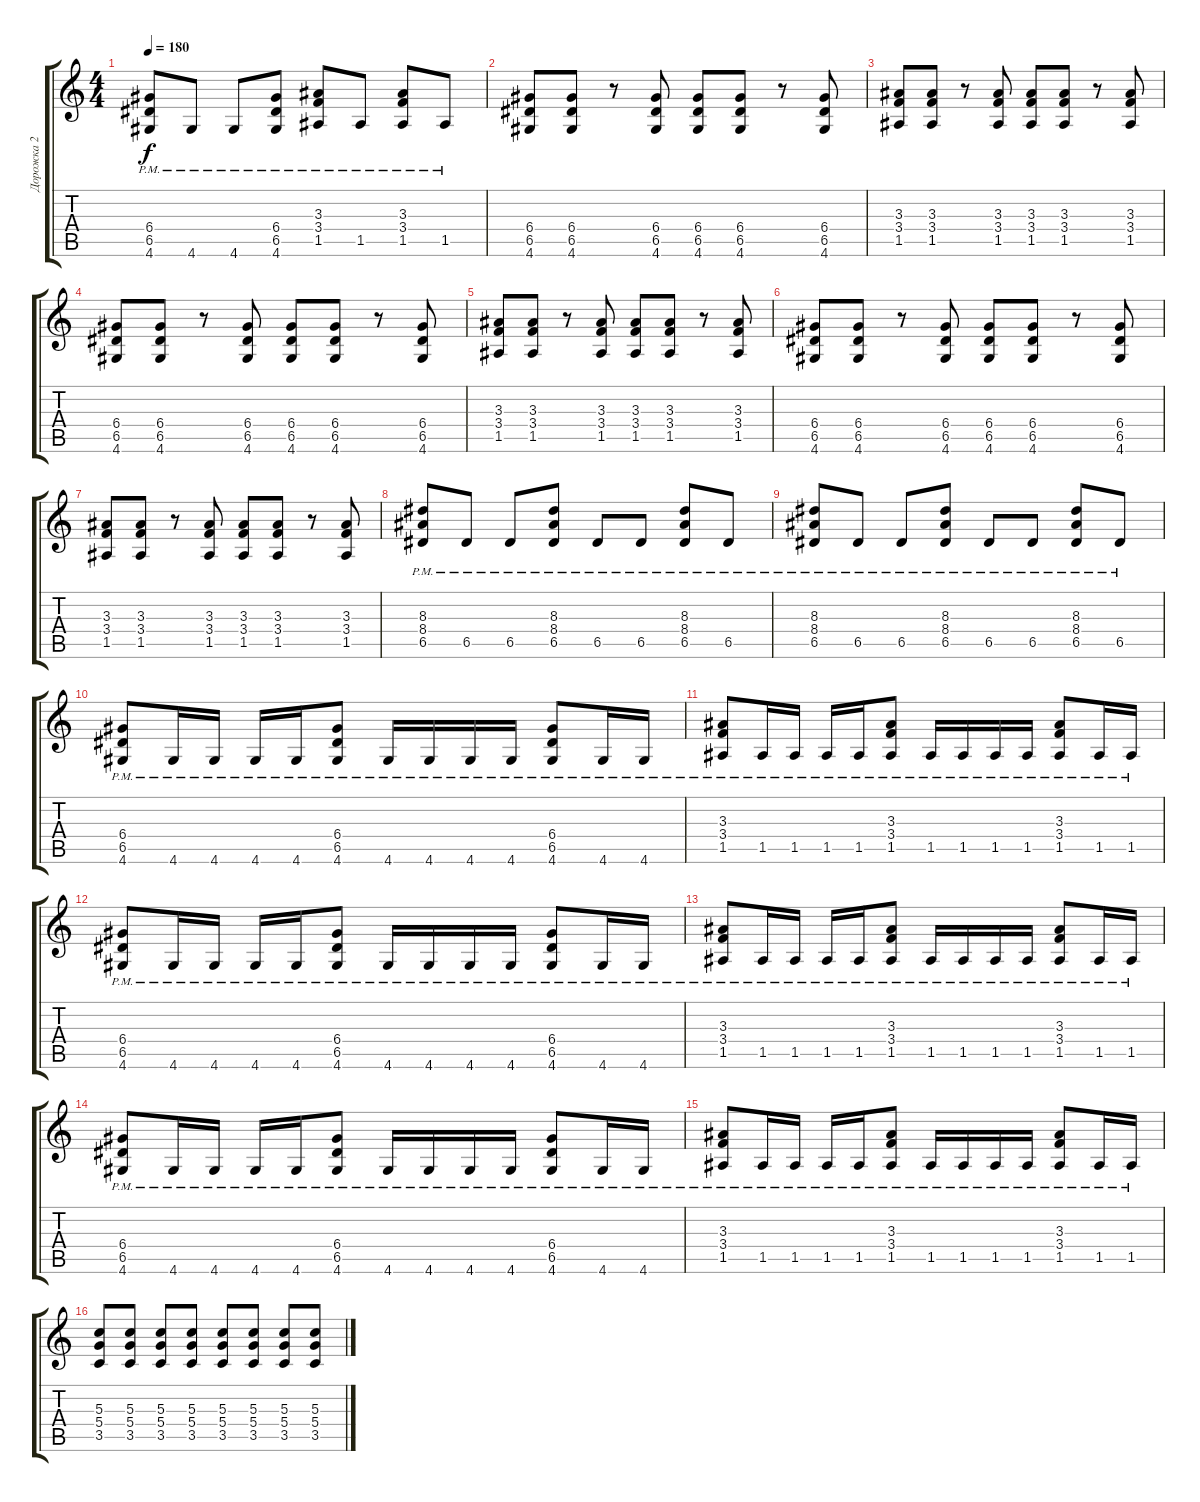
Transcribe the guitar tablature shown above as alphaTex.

\track ("Дорожка 2" "Дорожка 2") {instrument distortionguitar}
\staff {score tabs}
\tuning (E4 B3 G3 D3 A2 E2) {hide}
\ts (4 4)
\tempo 180
\clef g2
\ks c
(6.4 6.5 4.6{pm}).8{dy f} 4.6{pm}.8 4.6{pm}.8 (6.4 6.5 4.6{pm}).8 (3.3 3.4 1.5{pm}).8 1.5{pm}.8 (3.3 3.4 1.5{pm}).8 1.5{pm}.8 |
(6.4 6.5 4.6).8 (6.4 6.5 4.6).8 r.8 (6.4 6.5 4.6).8 (6.4 6.5 4.6).8 (6.4 6.5 4.6).8 r.8 (6.4 6.5 4.6).8 |
(3.3 3.4 1.5).8 (3.3 3.4 1.5).8 r.8 (3.3 3.4 1.5).8 (3.3 3.4 1.5).8 (3.3 3.4 1.5).8 r.8 (3.3 3.4 1.5).8 |
(6.4 6.5 4.6).8 (6.4 6.5 4.6).8 r.8 (6.4 6.5 4.6).8 (6.4 6.5 4.6).8 (6.4 6.5 4.6).8 r.8 (6.4 6.5 4.6).8 |
(3.3 3.4 1.5).8 (3.3 3.4 1.5).8 r.8 (3.3 3.4 1.5).8 (3.3 3.4 1.5).8 (3.3 3.4 1.5).8 r.8 (3.3 3.4 1.5).8 |
(6.4 6.5 4.6).8 (6.4 6.5 4.6).8 r.8 (6.4 6.5 4.6).8 (6.4 6.5 4.6).8 (6.4 6.5 4.6).8 r.8 (6.4 6.5 4.6).8 |
(3.3 3.4 1.5).8 (3.3 3.4 1.5).8 r.8 (3.3 3.4 1.5).8 (3.3 3.4 1.5).8 (3.3 3.4 1.5).8 r.8 (3.3 3.4 1.5).8 |
(8.3 8.4 6.5{pm}).8 6.5{pm}.8 6.5{pm}.8 (8.3 8.4 6.5{pm}).8 6.5{pm}.8 6.5{pm}.8 (8.3 8.4 6.5{pm}).8 6.5{pm}.8 |
(8.3 8.4 6.5{pm}).8 6.5{pm}.8 6.5{pm}.8 (8.3 8.4 6.5{pm}).8 6.5{pm}.8 6.5{pm}.8 (8.3 8.4 6.5{pm}).8 6.5{pm}.8 |
(6.4 6.5 4.6{pm}).8 4.6{pm}.16 4.6{pm}.16 4.6{pm}.16 4.6{pm}.16 (6.4 6.5 4.6{pm}).8 4.6{pm}.16 4.6{pm}.16 4.6{pm}.16 4.6{pm}.16 (6.4 6.5 4.6{pm}).8 4.6{pm}.16 4.6{pm}.16 |
(3.3 3.4 1.5{pm}).8 1.5{pm}.16 1.5{pm}.16 1.5{pm}.16 1.5{pm}.16 (3.3 3.4 1.5{pm}).8 1.5{pm}.16 1.5{pm}.16 1.5{pm}.16 1.5{pm}.16 (3.3 3.4 1.5{pm}).8 1.5{pm}.16 1.5{pm}.16 |
(6.4 6.5 4.6{pm}).8 4.6{pm}.16 4.6{pm}.16 4.6{pm}.16 4.6{pm}.16 (6.4 6.5 4.6{pm}).8 4.6{pm}.16 4.6{pm}.16 4.6{pm}.16 4.6{pm}.16 (6.4 6.5 4.6{pm}).8 4.6{pm}.16 4.6{pm}.16 |
(3.3 3.4 1.5{pm}).8 1.5{pm}.16 1.5{pm}.16 1.5{pm}.16 1.5{pm}.16 (3.3 3.4 1.5{pm}).8 1.5{pm}.16 1.5{pm}.16 1.5{pm}.16 1.5{pm}.16 (3.3 3.4 1.5{pm}).8 1.5{pm}.16 1.5{pm}.16 |
(6.4 6.5 4.6{pm}).8 4.6{pm}.16 4.6{pm}.16 4.6{pm}.16 4.6{pm}.16 (6.4 6.5 4.6{pm}).8 4.6{pm}.16 4.6{pm}.16 4.6{pm}.16 4.6{pm}.16 (6.4 6.5 4.6{pm}).8 4.6{pm}.16 4.6{pm}.16 |
(3.3 3.4 1.5{pm}).8 1.5{pm}.16 1.5{pm}.16 1.5{pm}.16 1.5{pm}.16 (3.3 3.4 1.5{pm}).8 1.5{pm}.16 1.5{pm}.16 1.5{pm}.16 1.5{pm}.16 (3.3 3.4 1.5{pm}).8 1.5{pm}.16 1.5{pm}.16 |
(5.3 5.4 3.5).8 (5.3 5.4 3.5).8 (5.3 5.4 3.5).8 (5.3 5.4 3.5).8 (5.3 5.4 3.5).8 (5.3 5.4 3.5).8 (5.3 5.4 3.5).8 (5.3 5.4 3.5).8
